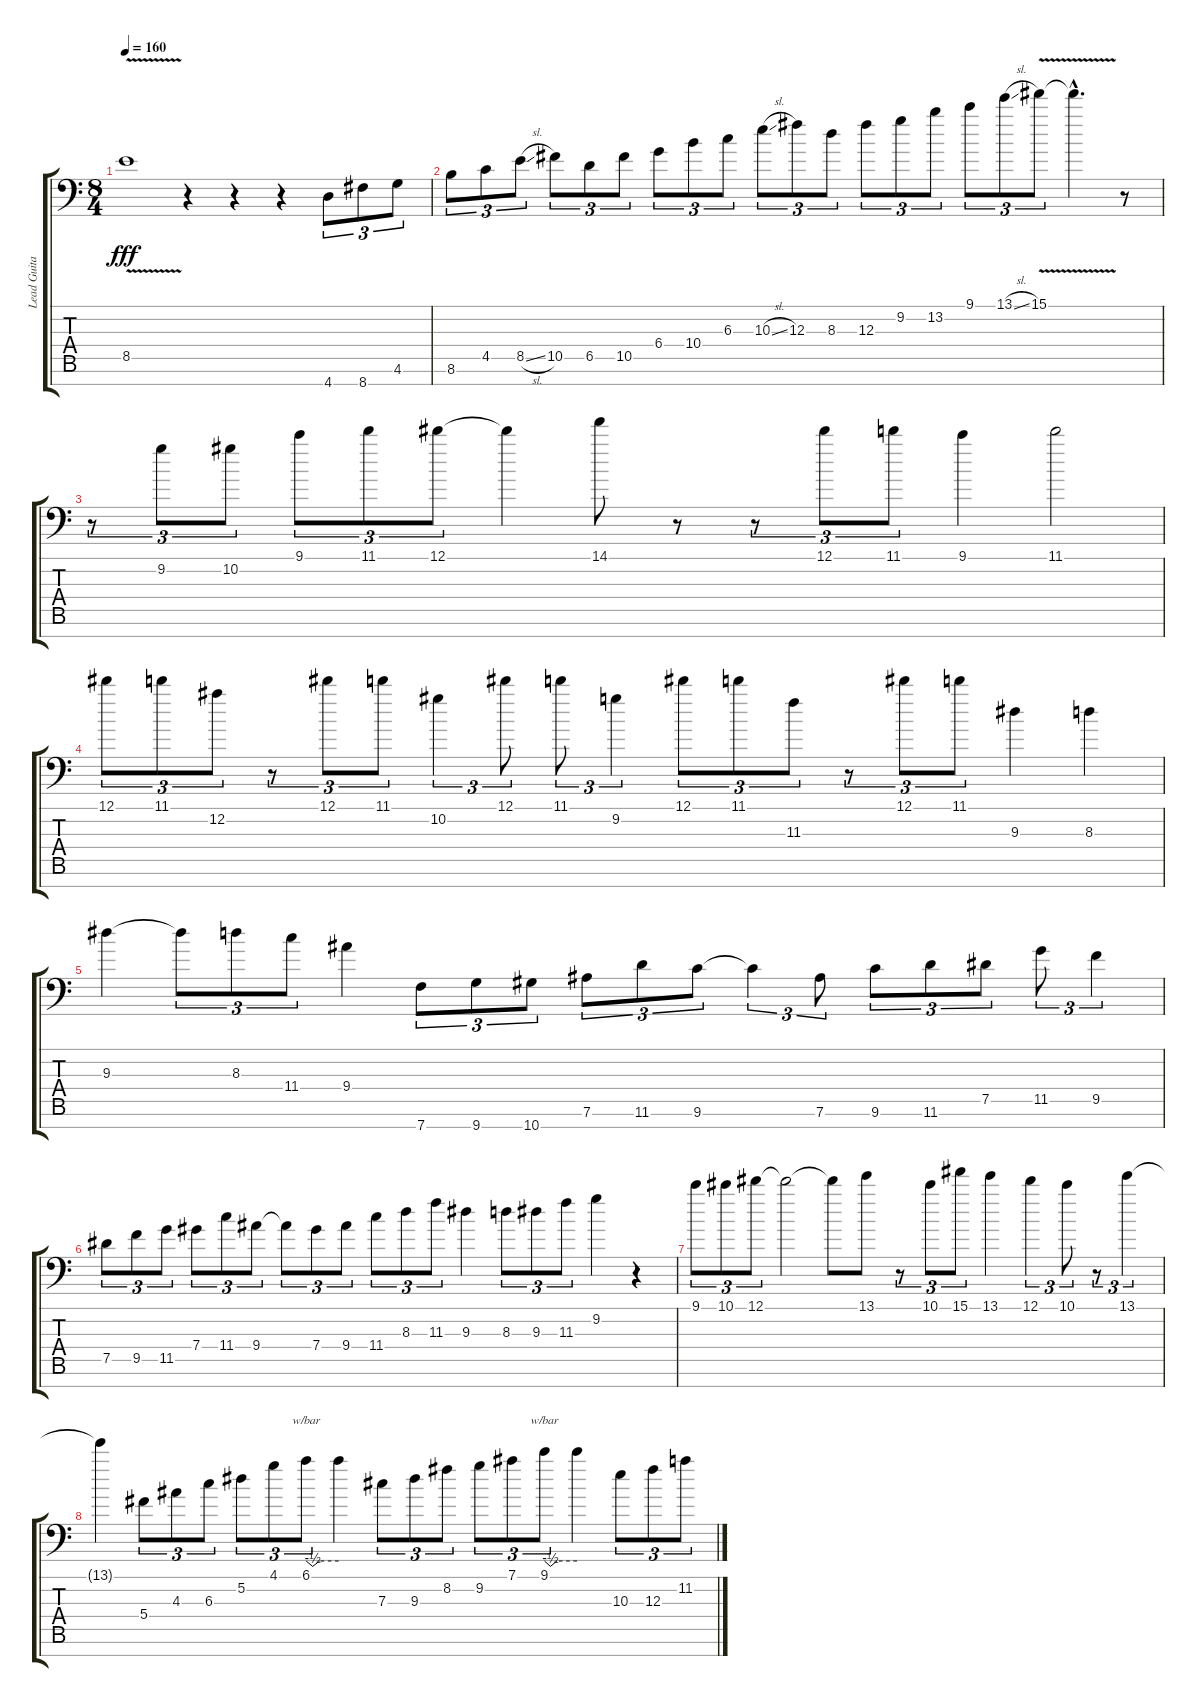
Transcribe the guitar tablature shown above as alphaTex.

\track ("Lead Guitar" "Lead Guita") {instrument overdrivenguitar}
\staff {score tabs}
\tuning (Eb4 Bb3 Gb3 Db3 Ab2 Eb2 Bb1) {hide}
\ts (8 4)
\tempo 160
\clef f4
\ks c
8.5{v}.1{dy fff} r.4 r.4 r.4 4.7.8{tu (3 2)} 8.7.8{tu (3 2)} 4.6.8{tu (3 2)} |
8.6.8{tu (3 2)} 4.5.8{tu (3 2)} 8.5{sl}.8{tu (3 2)} 10.5.8{tu (3 2)} 6.5.8{tu (3 2)} 10.5.8{tu (3 2)} 6.4.8{tu (3 2)} 10.4.8{tu (3 2)} 6.3.8{tu (3 2)} 10.3{sl}.8{tu (3 2)} 12.3.8{tu (3 2)} 8.3.8{tu (3 2)} 12.3.8{tu (3 2)} 9.2.8{tu (3 2)} 13.2.8{tu (3 2)} 9.1.8{tu (3 2)} 13.1{sl}.8{tu (3 2)} 15.1{v}.8{tu (3 2)} 15.1{hac t}.4{d} r.8 |
r.8{tu (3 2)} 9.2.8{tu (3 2)} 10.2.8{tu (3 2)} 9.1.8{tu (3 2)} 11.1.8{tu (3 2)} 12.1.8{tu (3 2)} 12.1{t}.4 14.1.8 r.8 r.8{tu (3 2)} 12.1.8{tu (3 2)} 11.1.8{tu (3 2)} 9.1.4 11.1.2 |
12.1.8{tu (3 2)} 11.1.8{tu (3 2)} 12.2.8{tu (3 2)} r.8{tu (3 2)} 12.1.8{tu (3 2)} 11.1.8{tu (3 2)} 10.2.4{tu (3 2)} 12.1.8{tu (3 2)} 11.1.8{tu (3 2)} 9.2.4{tu (3 2)} 12.1.8{tu (3 2)} 11.1.8{tu (3 2)} 11.3.8{tu (3 2)} r.8{tu (3 2)} 12.1.8{tu (3 2)} 11.1.8{tu (3 2)} 9.3.4 8.3.4 |
9.3.4 9.3{t}.8{tu (3 2)} 8.3.8{tu (3 2)} 11.4.8{tu (3 2)} 9.4.4 7.7.8{tu (3 2)} 9.7.8{tu (3 2)} 10.7.8{tu (3 2)} 7.6.8{tu (3 2)} 11.6.8{tu (3 2)} 9.6.8{tu (3 2)} 9.6{t}.4{tu (3 2)} 7.6.8{tu (3 2)} 9.6.8{tu (3 2)} 11.6.8{tu (3 2)} 7.5.8{tu (3 2)} 11.5.8{tu (3 2)} 9.5.4{tu (3 2)} |
7.5.8{tu (3 2)} 9.5.8{tu (3 2)} 11.5.8{tu (3 2)} 7.4.8{tu (3 2)} 11.4.8{tu (3 2)} 9.4.8{tu (3 2)} 9.4{t}.8{tu (3 2)} 7.4.8{tu (3 2)} 9.4.8{tu (3 2)} 11.4.8{tu (3 2)} 8.3.8{tu (3 2)} 11.3.8{tu (3 2)} 9.3.4 8.3.8{tu (3 2)} 9.3.8{tu (3 2)} 11.3.8{tu (3 2)} 9.2.4 r.4 |
9.1.8{tu (3 2)} 10.1.8{tu (3 2)} 12.1.8{tu (3 2)} 12.1{t}.2 12.1{t}.8 13.1.8 r.8{tu (3 2)} 10.1.8{tu (3 2)} 15.1.8{tu (3 2)} 13.1.4 12.1.4{tu (3 2)} 10.1.8{tu (3 2)} r.8{tu (3 2)} 13.1.4{tu (3 2)} |
13.1{t}.4 5.4.8{tu (3 2)} 4.3.8{tu (3 2)} 6.3.8{tu (3 2)} 5.2.8{tu (3 2)} 4.1.8{tu (3 2)} 6.1.8{tu (3 2) tbe (custom default 0 0 12 -2 25 0 60 0)} 6.1{t}.4 7.3.8{tu (3 2)} 9.3.8{tu (3 2)} 8.2.8{tu (3 2)} 9.2.8{tu (3 2)} 7.1.8{tu (3 2)} 9.1.8{tu (3 2) tbe (custom default 0 0 11 -2 23 0 60 0)} 9.1{t}.4 10.3.8{tu (3 2)} 12.3.8{tu (3 2)} 11.2.8{tu (3 2)}
